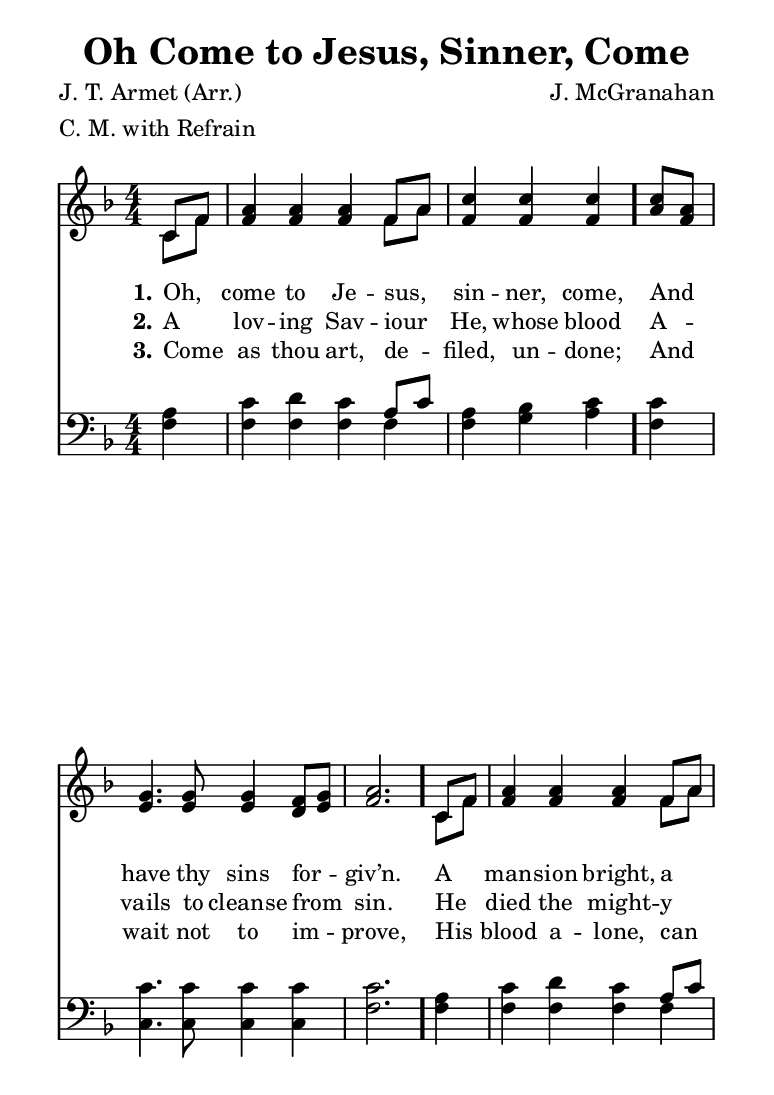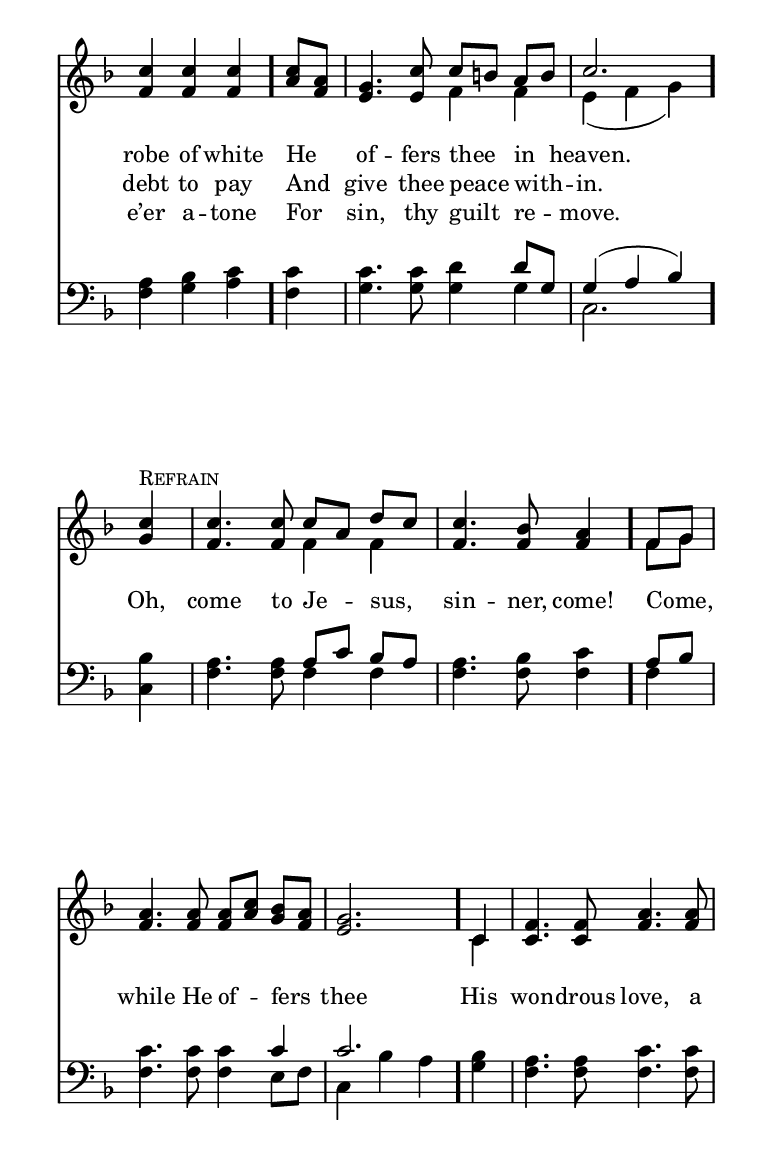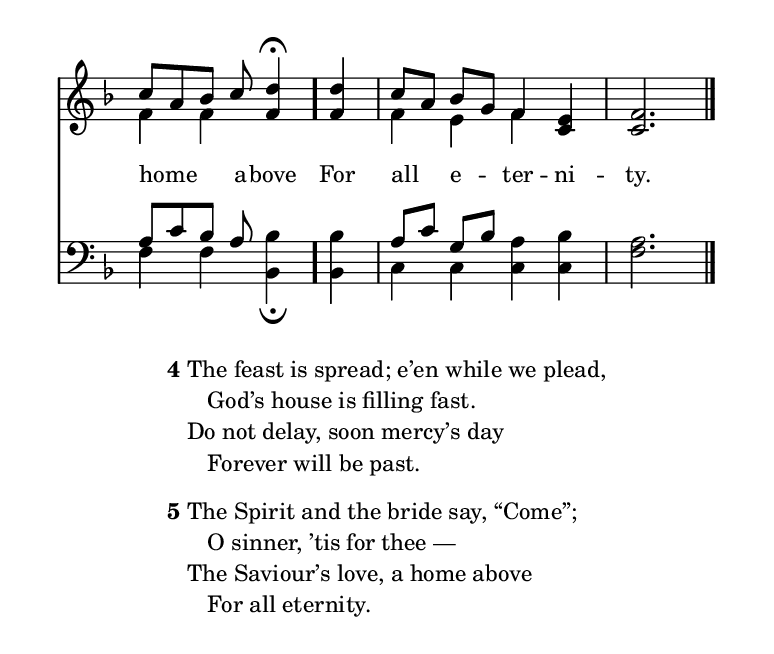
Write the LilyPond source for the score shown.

\include "common/global.ily"
\paper {
  \include "common/paper.ily"
  systems-per-page = ##f
}

\header{
  %gospel
  hymnnumber = "374"
  title = "Oh Come to Jesus, Sinner, Come"
  tunename = "None But Christ"
  meter = "C. M. with Refrain"
  poet = "J. T. Armet (Arr.)"
  composer = "J. McGranahan"
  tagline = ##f
}

% for fermata in MIDI
ta = { \tempo 4=80 }
tb = { \tempo 4=32 }

global = {
  \include "common/overrides.ily"
  \override Staff.TimeSignature.style = #'numbered
  \time 4/4
  \override Score.MetronomeMark.transparent = ##t % hide all fermata changes too
  \ta
  \key f \major
  \partial 4
  \autoBeamOff
}

notesSoprano = {
\global
\relative c' {

  c8[ f8] | a4 a4 a4 f8[ a8] | c4 c4 c4
  c8[ a8] | g4. g8 g4 f8[ g8] | a2.
  c,8[ f8] | a4 a4 a4 f8[ a8] | c4 c4 c4
  c8[ a8] | g4. c8 c8[ b!8] a8[ b8] | c2. \eogbreak

  << s^\markup { \small \caps "Refrain" }
  { c4 | c4. c8 c8[ a8] d8[ c8] | c4. bes8 a4 } >>
  f8[ g8] | a4. a8 a8[ c8] bes8[ a8] | g2.
  c,4 | f4. f8 a4. a8 | c8[ a8 bes8] c8 \tb d4 \fermata \ta
  d4 | c8[ a8] bes8[ g8] f4 e4 | f2.

  \bar "|."

}
}

notesAlto = {
\global
\relative e' {

  c8[ f8] | f4 f4 f4 f8[ a8] | f4 f4 f4
  a8[ f8] | e4. e8 e4 d8[ e8] | f2.
  c8[ f8] | f4 f4 f4 f8[ a8] | f4 f4 f4
  a8[ f8] | e4. e8 f4 f4 | e4( f4 g4)

  g4 | f4. f8 f4 f4 | f4. f8 f4
  f8[ g8] | f4. f8 f8[ a8] g8[ f8] | e2.
  c4 | c4. c8 f4. f8 | f4 f4 f4
  f4 | f4 e4 f4 c4 | c2.

}
}

notesTenor = {
\global
\relative a {

  a4 | c4 d4 c4 a8[ c8] | a4 bes4 c4
  c4 | c4. c8 c4 c4 | c2.
  a4 | c4 d4 c4 a8[ c8] | a4 bes4 c4
  c4 | c4. c8 d4 d8[ g,8] | g4( a4 bes4)

  bes4 | a4. a8 a8[ c8] bes8[ a8] | a4. bes8 c4
  a8[ bes8] | c4. c8 c4 c4 | c2.
  bes4 | a4. a8 c4. c8 | a8[ c8 bes8] a8 bes4
  bes4 | a8[ c8] g8[ bes8] a4 bes4 | a2.

}
}

notesBass = {
\global
\relative f {

  f4 | f4 f4 f4 f4 | f4 g4 a4
  f4 | c4. c8 c4 c4 | f2.
  f4 | f4 f4 f4 f4 | f4 g4 a4
  f4 | g4. g8 g4 g4 | c,2.

  c4 | f4. f8 f4 f4 | f4. f8 f4
  f4 | f4. f8 f4 e8[ f8] | c4 bes'4 a4
  g4 | f4. f8 f4. f8 | f4 f4 bes,4_\fermata
  bes4 | c4 c4 c4 c4 | f2.

}
}

Refrain = \lyricmode {

Oh, come to Je -- sus, sin -- ner, come! \bar "."
Come, while He of -- fers thee \bar "."
His won -- drous love, a home a -- bove \bar "."
For all e -- ter -- ni -- ty. \bar "."

}

wordsA = \lyricmode {
\set stanza = "1."

Oh, come to Je -- sus, sin -- ner, come, \bar "."
And have thy sins for -- giv’n. \bar "."
A man -- sion bright, a robe of white \bar "."
He of -- fers thee in heaven. \bar "."

}

wordsB = \lyricmode {
\set stanza = "2."

A lov -- ing Sav -- iour He, whose blood
A -- vails to cleanse from sin.
He died the might -- y debt to pay
And give thee peace with -- in.

\Refrain

}

wordsC = \lyricmode {
\set stanza = "3."

Come as thou art, de -- filed, un -- done;
And wait not to im -- prove,
His blood a -- lone, can e’er a -- tone
For sin, thy guilt re -- move.

}

wordsD = \markuplist {

\line { The feast is spread; e’en while we plead, }
\line { { \hspace #2 } God’s house is filling fast. }
\line { Do not delay, soon mercy’s day }
\line { { \hspace #2 } Forever will be past. }

}

wordsE = \markuplist {

\line { The Spirit and the bride say, “Come”; }
\line { { \hspace #2 } O sinner, ’tis for thee — }
\line { The Saviour’s love, a home above }
\line { { \hspace #2 } For all eternity. }

}

\score {
  \context ChoirStaff <<
    \context Staff = upper <<
      \set Staff.autoBeaming = ##f
      \set ChoirStaff.systemStartDelimiter = #'SystemStartBar
      \set ChoirStaff.printPartCombineTexts = ##f
      \partcombine #'(2 . 11) \notesSoprano \notesAlto
      \context NullVoice = sopranos { \voiceOne << \notesSoprano >> }
      \context Lyrics = one   \lyricsto sopranos \wordsA
      \context Lyrics = two   \lyricsto sopranos \wordsB
      \context Lyrics = three \lyricsto sopranos \wordsC
    >>
    \context Staff = men <<
      \set Staff.autoBeaming = ##f
      \clef bass
      \set ChoirStaff.printPartCombineTexts = ##f
      \partcombine #'(2 . 11) \notesTenor \notesBass
    >>
  >>
  \layout {
    \include "common/layout.ily"
  }
  #(cond ((ly:get-option 'eog-midi-permitted) #{ \midi{
    \include "common/midi.ily"
  } #}))
}

\markup { \fill-line { \vcenter \column {
  \vspace #1
  \line{ \bold 4 \column { \wordsD } } \combine \null \vspace #0.4
  \line{ \bold 5 \column { \wordsE } }
  \vspace #1
} } }

\version "2.19.49"  % necessary for upgrading to future LilyPond versions.

% vi:set et ts=2 sw=2 ai nocindent syntax=lilypond:
